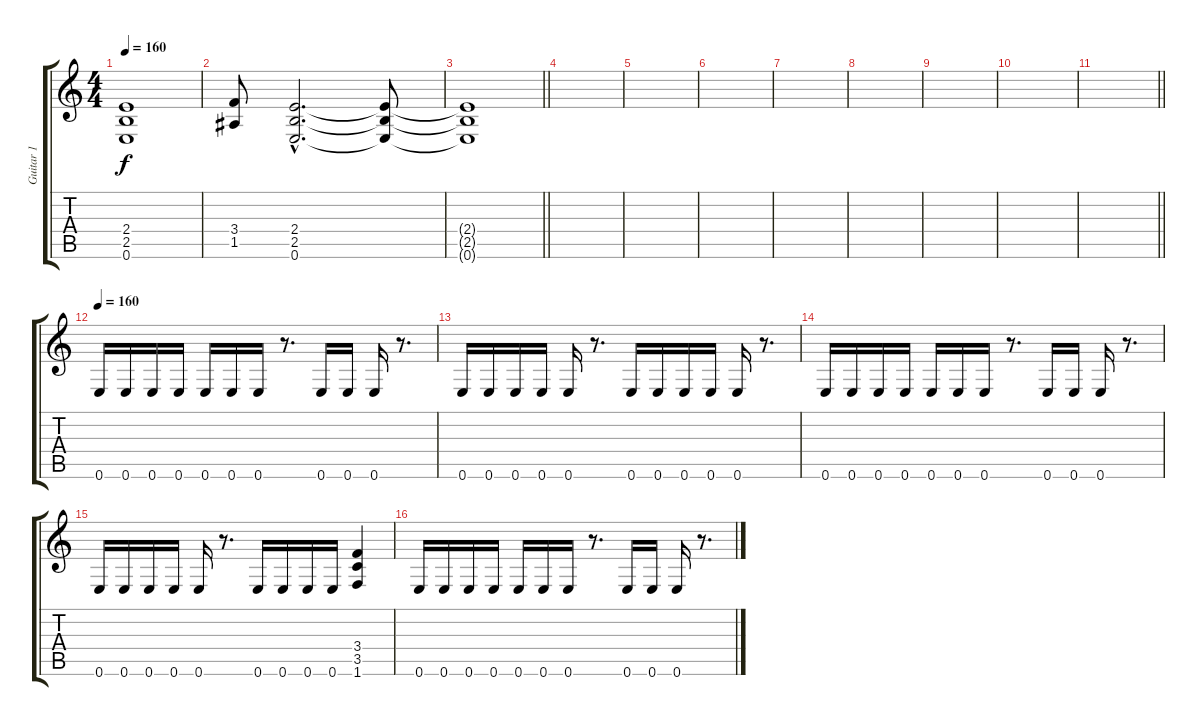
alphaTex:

\track ("Guitar 1" "Guitar 1") {instrument distortionguitar}
\staff {score tabs}
\tuning (E4 B3 G3 D3 A2 E2) {hide}
\ts (4 4)
\tempo 160
\clef g2
\ks c
(2.4{t} 2.5{t} 0.6{t}).1{dy f} |
(3.4 1.5).8 (2.4{hac} 2.5{hac} 0.6{hac}).2{d} (2.4{t} 2.5{t} 0.6{t}).8 |
\barLineRight lightlight
(2.4{t} 2.5{t} 0.6{t}).1 |
|
|
|
|
|
|
|
\barLineRight lightlight
|
\tempo 160
0.6.16 0.6.16 0.6.16 0.6.16 0.6.16 0.6.16 0.6.16 r.8{d} 0.6.16 0.6.16 0.6.16 r.8{d} |
0.6.16 0.6.16 0.6.16 0.6.16 0.6.16 r.8{d} 0.6.16 0.6.16 0.6.16 0.6.16 0.6.16 r.8{d} |
0.6.16 0.6.16 0.6.16 0.6.16 0.6.16 0.6.16 0.6.16 r.8{d} 0.6.16 0.6.16 0.6.16 r.8{d} |
0.6.16 0.6.16 0.6.16 0.6.16 0.6.16 r.8{d} 0.6.16 0.6.16 0.6.16 0.6.16 (3.4 3.5 1.6).4 |
0.6.16 0.6.16 0.6.16 0.6.16 0.6.16 0.6.16 0.6.16 r.8{d} 0.6.16 0.6.16 0.6.16 r.8{d}
